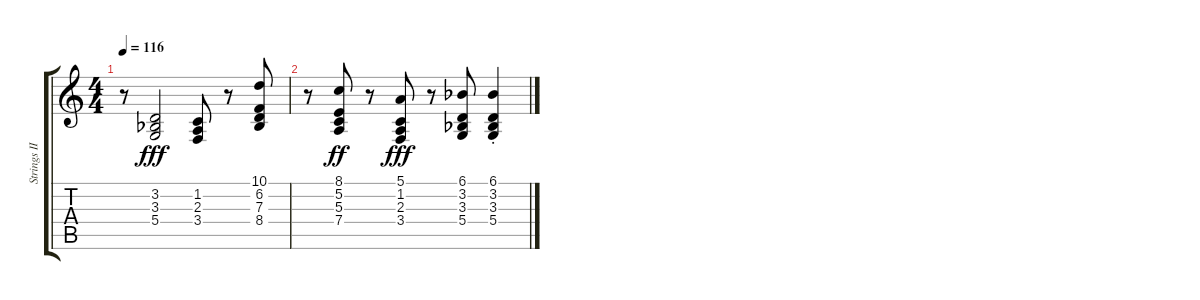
\track ("Strings II" "Strings II") {instrument stringensemble2}
\staff {score tabs}
\tuning (E4 B3 G3 D3 A2 E2) {hide}
\ts (4 4)
\tempo 116
\clef g2
\ks c
r.8{dy fff} (3.2 3.3{acc b} 5.4).2 (1.2 2.3 3.4).8 r.8 (10.1 6.2 7.3 8.4{acc b}).8 |
r.8 (8.1 5.2 5.3 7.4).8{dy ff} r.8 (5.1 1.2 2.3 3.4).8{dy fff} r.8 (6.1{acc b} 3.2 3.3{acc b} 5.4).8 (6.1{st acc b} 3.2{st} 3.3{st acc b} 5.4{st}).4
